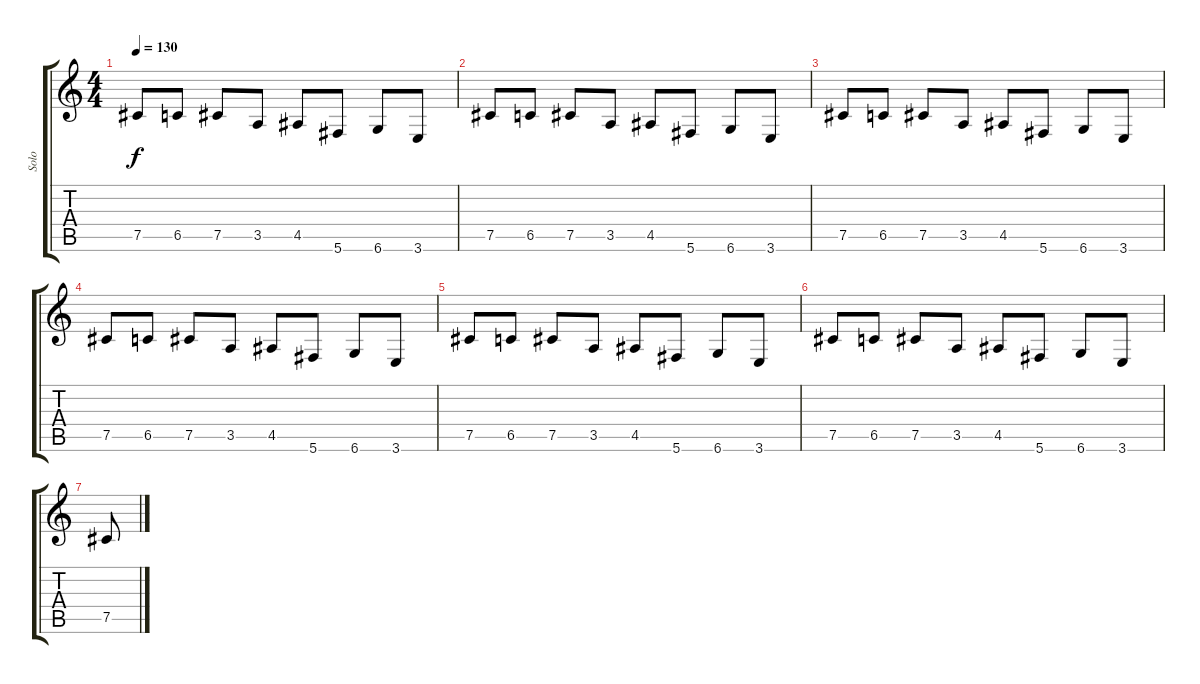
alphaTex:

\track ("Solo" "Solo") {instrument overdrivenguitar}
\staff {score tabs}
\tuning (Db4 Ab3 E3 B2 Gb2 Db2) {hide}
\ts (4 4)
\tempo 130
\clef g2
\ks c
7.5.8{dy f} 6.5.8 7.5.8 3.5.8 4.5.8 5.6.8 6.6.8 3.6.8 |
7.5.8 6.5.8 7.5.8 3.5.8 4.5.8 5.6.8 6.6.8 3.6.8 |
7.5.8 6.5.8 7.5.8 3.5.8 4.5.8 5.6.8 6.6.8 3.6.8 |
7.5.8 6.5.8 7.5.8 3.5.8 4.5.8 5.6.8 6.6.8 3.6.8 |
7.5.8 6.5.8 7.5.8 3.5.8 4.5.8 5.6.8 6.6.8 3.6.8 |
7.5.8 6.5.8 7.5.8 3.5.8 4.5.8 5.6.8 6.6.8 3.6.8 |
7.5.8
